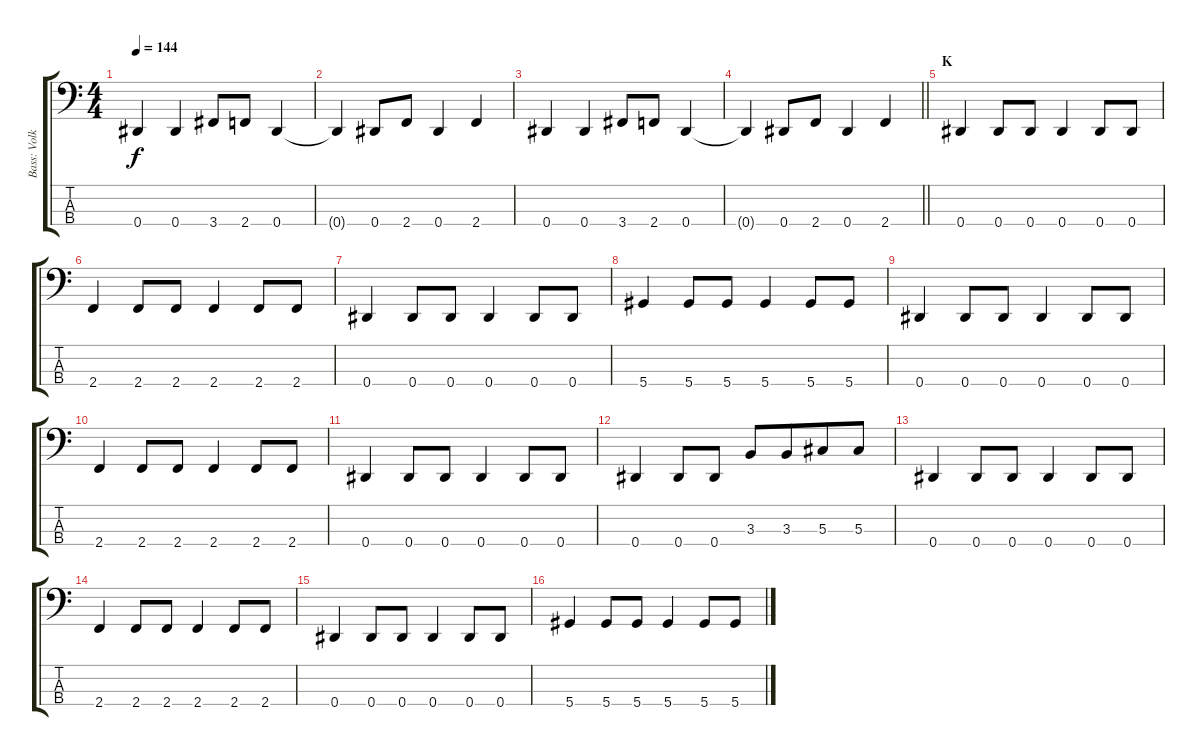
\track ("Bass: Volker" "Bass: Volk") {instrument synthbass2}
\staff {score tabs}
\tuning (Gb2 Db2 Ab1 Eb1) {hide}
\ts (4 4)
\tempo 144
\clef f4
\ks c
0.4.4{dy f} 0.4.4 3.4.8 2.4.8 0.4.4 |
0.4{t}.4 0.4.8 2.4.8 0.4.4 2.4.4 |
0.4.4 0.4.4 3.4.8 2.4.8 0.4.4 |
\barLineRight lightlight
0.4{t}.4 0.4.8 2.4.8 0.4.4 2.4.4 |
\section ("" "K")
0.4.4 0.4.8 0.4.8 0.4.4 0.4.8 0.4.8 |
2.4.4 2.4.8 2.4.8 2.4.4 2.4.8 2.4.8 |
0.4.4 0.4.8 0.4.8 0.4.4 0.4.8 0.4.8 |
5.4.4 5.4.8 5.4.8 5.4.4 5.4.8 5.4.8 |
0.4.4 0.4.8 0.4.8 0.4.4 0.4.8 0.4.8 |
2.4.4 2.4.8 2.4.8 2.4.4 2.4.8 2.4.8 |
0.4.4 0.4.8 0.4.8 0.4.4 0.4.8 0.4.8 |
0.4.4 0.4.8 0.4.8 3.3.8 3.3.8{beam merge} 5.3.8 5.3.8 |
0.4.4 0.4.8 0.4.8 0.4.4 0.4.8 0.4.8 |
2.4.4 2.4.8 2.4.8 2.4.4 2.4.8 2.4.8 |
0.4.4 0.4.8 0.4.8 0.4.4 0.4.8 0.4.8 |
5.4.4 5.4.8 5.4.8 5.4.4 5.4.8 5.4.8
